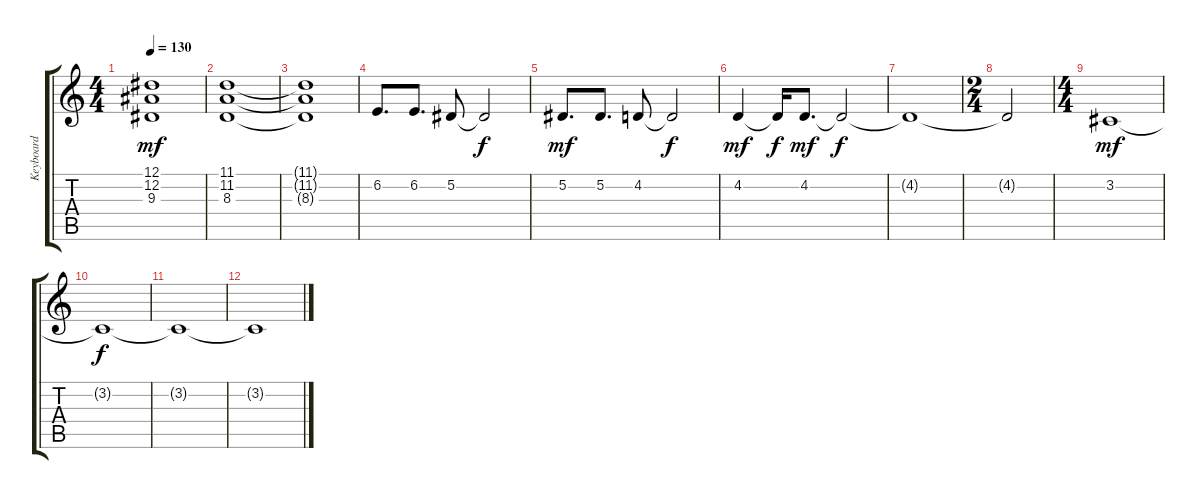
\track ("Keyboard" "Keyboard") {instrument lead2sawtooth}
\staff {score tabs}
\tuning (Eb4 Bb3 Gb3 Db3 Ab2 Eb2) {hide}
\ts (4 4)
\tempo 130
\clef g2
\ks c
(12.1{t} 12.2{t} 9.3{t}).1{dy mf} |
(11.1 11.2 8.3).1 |
(11.1{t} 11.2{t} 8.3{t}).1 |
6.2.8{d} 6.2.8{d} 5.2.8 5.2{t}.2{dy f} |
5.2.8{d dy mf} 5.2.8{d} 4.2.8 4.2{t}.2{dy f} |
4.2.4{dy mf} 4.2{t}.16{dy f} 4.2.8{d dy mf} 4.2{t}.2{dy f} |
4.2{t}.1 |
\ts (2 4)
4.2{t}.2 |
\ts (4 4)
3.2.1{dy mf} |
3.2{t}.1{dy f} |
3.2{t}.1 |
3.2{t}.1
